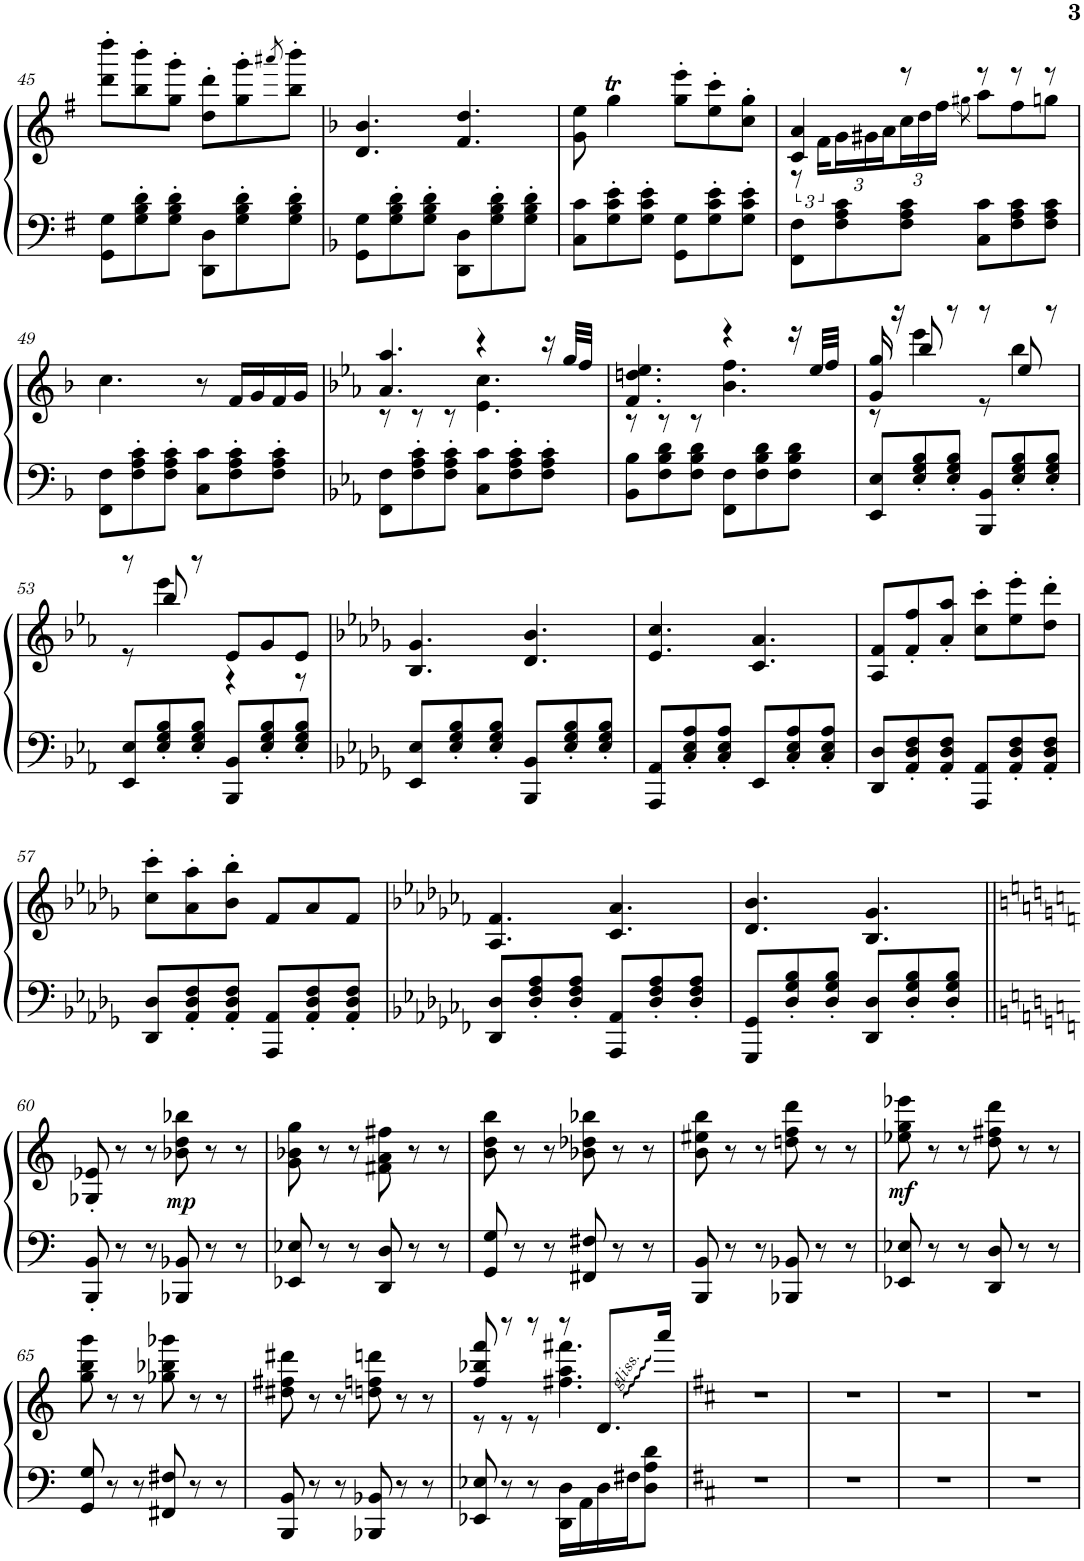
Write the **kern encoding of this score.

**kern	**kern	**dynam
*part1	*part1	*part1
*staff2	*staff1	*staff1/2
*I"Piano	*	*
*I'Pno.	*	*
!!LO:PB:g=z
*clefF4	*clefG2	*
*k[f#]	*k[f#]	*
*M6/8	*M6/8	*
=45	=45	=45
8GG\ 8G\L	8ddd\' 8dddd\'L	.
8G\' 8B\' 8d\'	8bb\' 8bbb\'	.
8G\' 8B\' 8d\'J	8gg\' 8ggg\'J	.
8DD\ 8D\L	8dd\' 8ddd\'L	.
8G\' 8B\' 8d\'	8gg\' 8ggg\'	.
.	8qaaa#X/	.
8G\' 8B\' 8d\'J	8bb\' 8bbb\'J	.
=46	=46	=46
*k[b-]	*k[b-]	*
8GG\ 8G\L	4.d/ 4.b-/	.
8G\' 8B-\' 8d\'	.	.
8G\' 8B-\' 8d\'J	.	.
8DD\ 8D\L	4.f/ 4.dd/	.
8G\' 8B-\' 8d\'	.	.
8G\' 8B-\' 8d\'J	.	.
=47	=47	=47
8C\ 8c\L	8g\ 8ee\	.
8G\' 8c\' 8e\'	4ggT\	.
8G\' 8c\' 8e\'J	.	.
8GG\ 8G\L	8gg\' 8eee\'L	.
8G\' 8c\' 8e\'	8ee\' 8ccc\'	.
8G\' 8c\' 8e\'J	8cc\' 8gg\'J	.
=48	=48	=48
*	*^	*
8FF\ 8F\L	4c/ 4a/	12r	.
.	.	24f\LL	.
*	*	*Xbrackettup	*
8F\ 8A\ 8c\	.	24g\	.
.	.	24g#X\	.
.	.	24a\	.
8F\ 8A\ 8c\J	8r	24cc\	.
.	.	24dd\	.
.	.	24ff\JJ	.
.	.	8qgg#X\	.
8C\ 8c\L	8r	8aa\L	.
8F\ 8A\ 8c\	8r	8ff\	.
8F\ 8A\ 8c\J	8r	8ggn\J	.
*	*v	*v	*
!!LO:LB:g=z
=49	=49	=49
8FF\ 8F\L	4.cc\	.
8F\' 8A\' 8c\'	.	.
8F\' 8A\' 8c\'J	.	.
8C\ 8c\L	8r	.
8F\' 8A\' 8c\'	16f/LL	.
.	16g/	.
8F\' 8A\' 8c\'J	16f/	.
.	16g/JJ	.
=50	=50	=50
*k[b-e-a-]	*k[b-e-a-]	*
*	*^	*
8FF\ 8F\L	4.a-/ 4.aa-/	8r	.
8F\' 8A-\' 8c\'	.	8r	.
8F\' 8A-\' 8c\'J	.	8r	.
8C\ 8c\L	4r	4.e-\ 4.cc\	.
8F\' 8A-\' 8c\'	.	.	.
8F\' 8A-\' 8c\'J	16r	.	.
.	32gg/LLL	.	.
.	32ff/JJJ	.	.
=51	=51	=51	=51
8BB-\ 8B-\L	4.f/ 4.ddn/ 4.ee-/	8r	.
8F\ 8B-\ 8d\	.	8r	.
8F\ 8B-\ 8d\J	.	8r	.
8FF\ 8F\L	4r	4.b-\ 4.ff\	.
8F\ 8B-\ 8d\	.	.	.
8F\ 8B-\ 8d\J	16r	.	.
.	32ee-/LLL	.	.
.	32ff/JJJ	.	.
=52	=52	=52	=52
8EE-/ 8E-/L	16g/ 16gg/	8r	.
.	16r	.	.
8E-/' 8G/' 8B-/'	8bb-/	4eee-\	.
8E-/' 8G/' 8B-/'J	8r	.	.
8BBB-/ 8BB-/L	8r	8r	.
8E-/' 8G/' 8B-/'	8ee-/	4bb-\	.
8E-/' 8G/' 8B-/'J	8r	.	.
!!LO:LB:g=z	!!
=53	=53	=53	=53
8EE-/ 8E-/L	8r	8r	.
8E-/' 8G/' 8B-/'	8bb-/	4eee-\	.
8E-/' 8G/' 8B-/'J	8r	.	.
8BBB-/ 8BB-/L	8e-/L	4r	.
8E-/' 8G/' 8B-/'	8g/	.	.
8E-/' 8G/' 8B-/'J	8e-/J	8r	.
*	*v	*v	*
=54	=54	=54
*k[b-e-a-d-g-]	*k[b-e-a-d-g-]	*
8EE-/ 8E-/L	4.B-/ 4.g-/	.
8E-/' 8G-/' 8B-/'	.	.
8E-/' 8G-/' 8B-/'J	.	.
8BBB-/ 8BB-/L	4.d-/ 4.b-/	.
8E-/' 8G-/' 8B-/'	.	.
8E-/' 8G-/' 8B-/'J	.	.
=55	=55	=55
8AAA-/ 8AA-/L	4.e-/ 4.cc/	.
8C/' 8E-/' 8A-/'	.	.
8C/' 8E-/' 8A-/'J	.	.
8EE-/L	4.c/ 4.a-/	.
8C/' 8E-/' 8A-/'	.	.
8C/' 8E-/' 8A-/'J	.	.
=56	=56	=56
8DD-/ 8D-/L	8A-/ 8f/L	.
8AA-/' 8D-/' 8F/'	8f/' 8ff/'	.
8AA-/' 8D-/' 8F/'J	8a-/' 8aa-/'J	.
8AAA-/ 8AA-/L	8cc\' 8ccc\'L	.
8AA-/' 8D-/' 8F/'	8ee-\' 8eee-\'	.
8AA-/' 8D-/' 8F/'J	8dd-\' 8ddd-\'J	.
!!LO:LB:g=z
=57	=57	=57
8DD-/ 8D-/L	8cc\' 8ccc\'L	.
8AA-/' 8D-/' 8F/'	8a-\' 8aa-\'	.
8AA-/' 8D-/' 8F/'J	8b-\' 8bb-\'J	.
8AAA-/ 8AA-/L	8f/L	.
8AA-/' 8D-/' 8F/'	8a-/	.
8AA-/' 8D-/' 8F/'J	8f/J	.
=58	=58	=58
*k[b-e-a-d-g-c-f-]	*k[b-e-a-d-g-c-f-]	*
8DD-/ 8D-/L	4.A-/ 4.f-/	.
8D-/' 8F-/' 8A-/'	.	.
8D-/' 8F-/' 8A-/'J	.	.
8AAA-/ 8AA-/L	4.c-/ 4.a-/	.
8D-/' 8F-/' 8A-/'	.	.
8D-/' 8F-/' 8A-/'J	.	.
=59	=59	=59
8GGG-/ 8GG-/L	4.d-/ 4.b-/	.
8D-/' 8G-/' 8B-/'	.	.
8D-/' 8G-/' 8B-/'J	.	.
8DD-/ 8D-/L	4.B-/ 4.g-/	.
8D-/' 8G-/' 8B-/'	.	.
8D-/' 8G-/' 8B-/'J	.	.
!!LO:LB:g=z
=60||	=60||	=60||
*k[]	*k[]	*
8BBB/' 8BB/'	8G-X/' 8e-X/'	.
8r	8r	.
8r	8r	.
!	!	!LO:DY:b
8BBB-X/ 8BB-X/	8b-X\ 8dd\ 8bb-X\	mp
8r	8r	.
8r	8r	.
=61	=61	=61
8EE-X/ 8E-X/	8g\ 8b-X\ 8gg\	.
8r	8r	.
8r	8r	.
8DD/ 8D/	8f#X\ 8a\ 8ff#X\	.
8r	8r	.
8r	8r	.
=62	=62	=62
8GG/ 8G/	8b\ 8dd\ 8bb\	.
8r	8r	.
8r	8r	.
8FF#X/ 8F#X/	8b-X\ 8dd-X\ 8bb-X\	.
8r	8r	.
8r	8r	.
=63	=63	=63
8BBB/ 8BB/	8b\ 8ee#X\ 8bb\	.
8r	8r	.
8r	8r	.
8BBB-X/ 8BB-X/	8ddn\ 8ff\ 8ddd\	.
8r	8r	.
8r	8r	.
=64	=64	=64
!	!	!LO:DY:b
8EE-X/ 8E-X/	8ee-X\ 8gg\ 8eee-X\	mf
8r	8r	.
8r	8r	.
8DD/ 8D/	8dd\ 8ff#X\ 8ddd\	.
8r	8r	.
8r	8r	.
!!LO:LB:g=z
=65	=65	=65
8GG/ 8G/	8gg\ 8bb\ 8ggg\	.
8r	8r	.
8r	8r	.
8FF#X/ 8F#X/	8gg-X\ 8bb-X\ 8ggg-X\	.
8r	8r	.
8r	8r	.
=66	=66	=66
8BBB/ 8BB/	8dd#X\ 8ff#X\ 8ddd#X\	.
8r	8r	.
8r	8r	.
8BBB-X/ 8BB-X/	8ddn\ 8ffn\ 8dddn\	.
8r	8r	.
8r	8r	.
=67	=67	=67
*	*^	*
8EE-X/ 8E-X/	8ff/ 8bb-X/ 8fff/	8r	.
8r	8r	8r	.
8r	8r	8r	.
16DD\ 16D\LL	8r	4.ff#X\ 4.aa\ 4.fff#X\	.
16AA\	.	.	.
16D\	8.d/L	.	.
16F#X\J	.	.	.
8D\ 8A\ 8d\J	.	.	.
.	16aaa/Jk	.	.
*	*v	*v	*
=68	=68	=68
*k[f#c#]	*k[f#c#]	*
2.r	2.r	.
=69	=69	=69
2.r	2.r	.
=70	=70	=70
2.r	2.r	.
=71	=71	=71
2.r	2.r	.
=	=	=
*-	*-	*-
